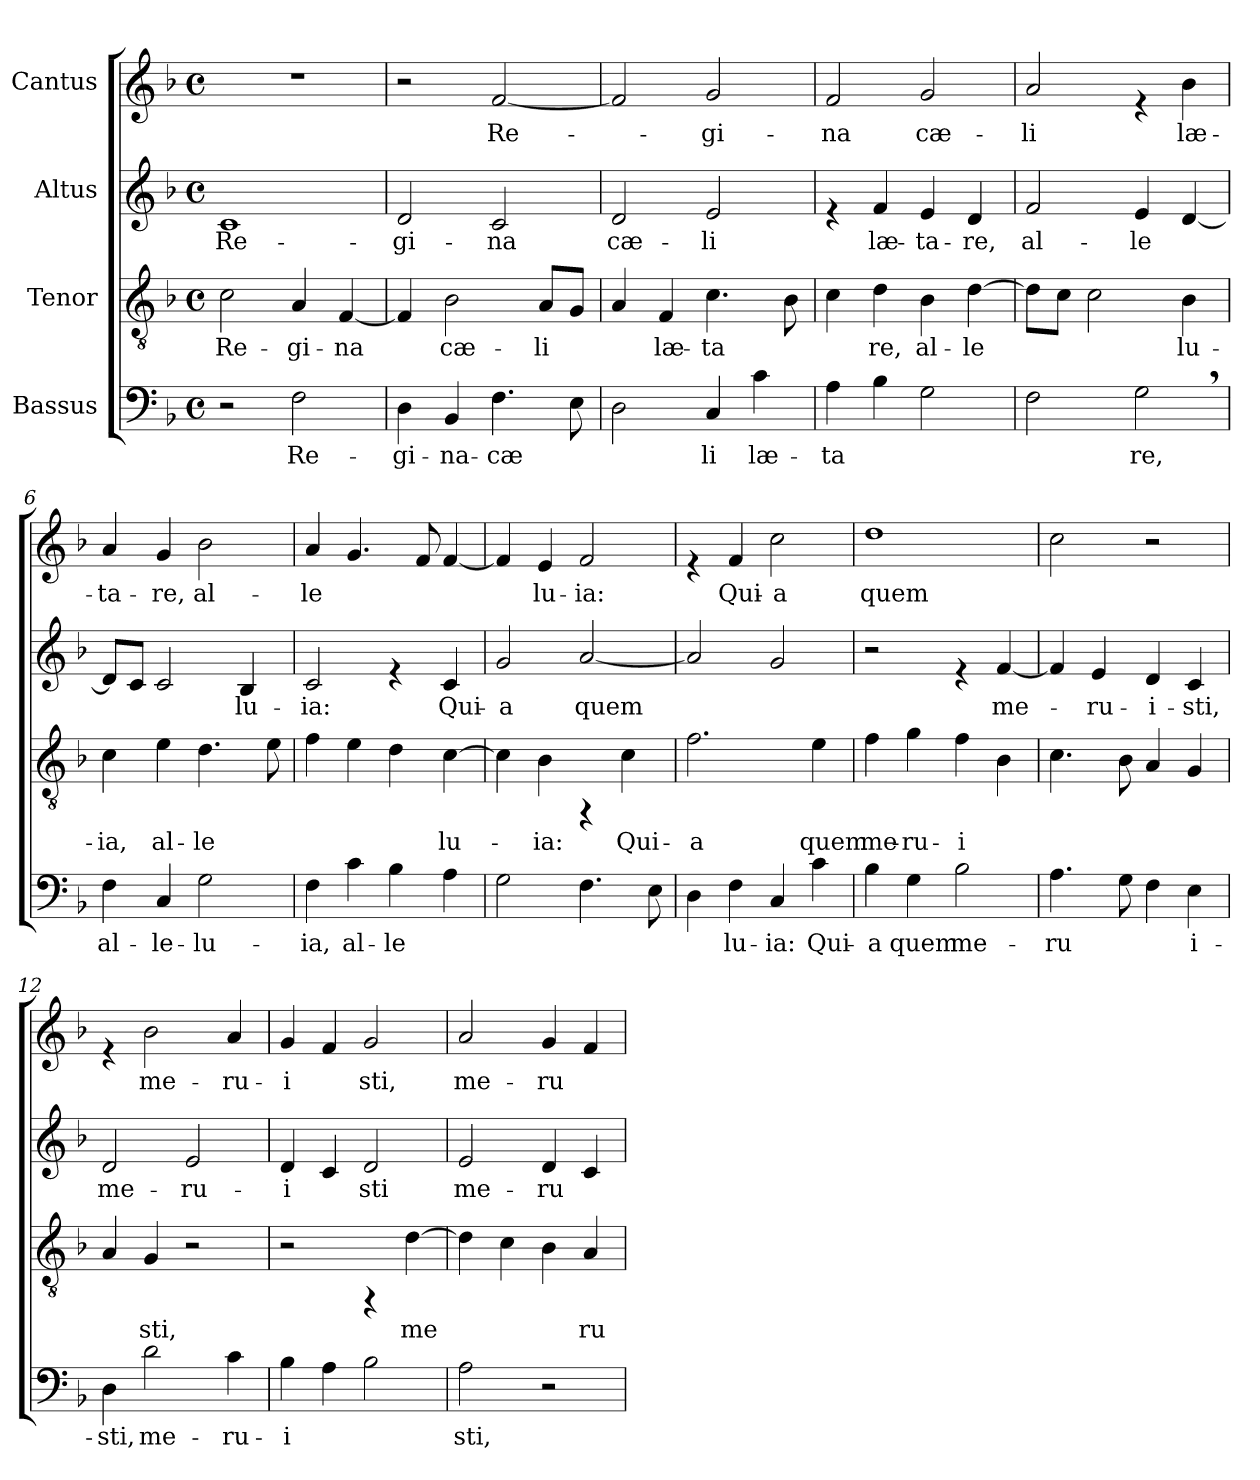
**kern	**text	**kern	**text	**kern	**text	**kern	**text
*part4	*part4	*part3	*part3	*part2	*part2	*part1	*part1
*staff4	*staff4	*staff3	*staff3	*staff2	*staff2	*staff1	*staff1
*I"Bassus	*	*I"Tenor	*	*I"Altus	*	*I"Cantus	*
!!LO:PB:g=z
*stria5	*	*stria5	*	*stria5	*	*stria5	*
*clefF4	*	*clefGv2	*	*clefG2	*	*clefG2	*
*k[b-]	*	*k[b-]	*	*k[b-]	*	*k[b-]	*
*F:	*	*F:	*	*F:	*	*F:	*
*M4/4	*	*M4/4	*	*M4/4	*	*M4/4	*
*met(c)	*	*met(c)	*	*met(c)	*	*met(c)	*
=1	=1	=1	=1	=1	=1	=1	=1
!	!	!	!LO:LY:b:cj	!	!LO:LY:b:cj	!	!
2r	.	2c\	Re-	1c	Re-	1r	.
!	!LO:LY:b:cj	!	!LO:LY:b:cj	!	!	!	!
2F\	Re-	4A/	-gi-	.	.	.	.
!	!	!	!LO:LY:b:cj	!	!	!	!
.	.	[<4F/	-na	.	.	.	.
=2	=2	=2	=2	=2	=2	=2	=2
!	!LO:LY:b:cj	!	!	!	!LO:LY:b:cj	!	!
4D\	-gi-	4F/]	.	2d/	-gi-	2r	.
!	!LO:LY:b:cj	!	!LO:LY:b:cj	!	!	!	!
4BB-/	-na-	2B-\	cæ-	.	.	.	.
!	!LO:LY:b:cj	!	!	!	!LO:LY:b:cj	!	!LO:LY:b:cj
4.F\	-cæ	.	.	2c/	-na	[<2f/	Re-
!	!	!	!LO:LY:b:cj	!	!	!	!
.	.	8A/L	-li	.	.	.	.
!	!LO:LY:b:cj	!	!LO:LY:b:cj	!	!	!	!
8E\	-	8G/J	-	.	.	.	.
=3	=3	=3	=3	=3	=3	=3	=3
!	!LO:LY:b:cj	!	!LO:LY:b:cj	!	!LO:LY:b:cj	!	!
2D\	--	4A/	--	2d/	cæ-	2f/]	.
!	!	!	!LO:LY:b:cj	!	!	!	!
.	.	4F/	-læ-	.	.	.	.
!	!LO:LY:b:cj	!	!LO:LY:b:cj	!	!LO:LY:b:cj	!	!LO:LY:b:cj
4C/	-li	4.c\	-ta	2e/	-li	2g/	-gi-
!	!LO:LY:b:cj	!	!	!	!	!	!
4c\	læ-	.	.	.	.	.	.
!	!	!	!LO:LY:b:cj	!	!	!	!
.	.	8B-\	-	.	.	.	.
=4	=4	=4	=4	=4	=4	=4	=4
!	!LO:LY:b:cj	!	!LO:LY:b:cj	!	!	!	!LO:LY:b:cj
4A\	-ta	4c\	--	4re	.	2f/	-na
!	!LO:LY:b:cj	!	!LO:LY:b:cj	!	!LO:LY:b:cj	!	!
4B-\	-	4d\	-re,	4f/	læ-	.	.
!	!LO:LY:b:cj	!	!LO:LY:b:cj	!	!LO:LY:b:cj	!	!LO:LY:b:cj
2G\	--	4B-\	al-	4e/	-ta-	2g/	cæ-
!	!	!	!LO:LY:b:cj	!	!LO:LY:b:cj	!	!
.	.	[>4d\	-le-	4d/	-re,	.	.
=5	=5	=5	=5	=5	=5	=5	=5
!	!LO:LY:b:cj	!	!	!	!LO:LY:b:cj	!	!LO:LY:b:cj
2F\	--	8d\L]	.	2f/	al-	2a/	-li
!	!	!	!LO:LY:b:cj	!	!	!	!
.	.	8c\J	--	.	.	.	.
!	!	!	!LO:LY:b:cj	!	!	!	!
.	.	2c\	--	.	.	.	.
!	!LO:LY:b:cj	!	!	!	!LO:LY:b:cj	!	!
2G,<\	-re,	.	.	4e/	-le	4re	.
!	!	!	!LO:LY:b:cj	!	!LO:LY:b:cj	!	!LO:LY:b:cj
.	.	4B-\	-lu-	[<4d/	-	4b-\	læ-
!!LO:LB:g=z
=6	=6	=6	=6	=6	=6	=6	=6
!	!LO:LY:b:cj	!	!LO:LY:b:cj	!	!	!	!LO:LY:b:cj
4F\	al-	4c\	-ia,	8d/L]	.	4a/	-ta-
!	!	!	!	!	!LO:LY:b:cj	!	!
.	.	.	.	8c/J	--	.	.
!	!LO:LY:b:cj	!	!LO:LY:b:cj	!	!LO:LY:b:cj	!	!LO:LY:b:cj
4C/	-le-	4e\	al-	2c/	--	4g/	-re,
!	!LO:LY:b:cj	!	!LO:LY:b:cj	!	!	!	!LO:LY:b:cj
2G\	-lu-	4.d\	-le	.	.	2b-\	al-
!	!	!	!	!	!LO:LY:b:cj	!	!
.	.	.	.	4B-/	-lu-	.	.
!	!	!	!LO:LY:b:cj	!	!	!	!
.	.	8e\	-	.	.	.	.
!!LO:LB:g=z
=7	=7	=7	=7	=7	=7	=7	=7
!	!LO:LY:b:cj	!	!LO:LY:b:cj	!	!LO:LY:b:cj	!	!LO:LY:b:cj
4F\	-ia,	4f\	--	2c/	-ia:	4a/	-le
!	!LO:LY:b:cj	!	!LO:LY:b:cj	!	!	!	!LO:LY:b:cj
4c\	al-	4e\	--	.	.	4.g/	-
!	!LO:LY:b:cj	!	!LO:LY:b:cj	!	!	!	!
4B-\	-le	4d\	--	4re	.	.	.
!	!	!	!	!	!	!	!LO:LY:b:cj
.	.	.	.	.	.	8f/	--
!	!LO:LY:b:cj	!	!LO:LY:b:cj	!	!LO:LY:b:cj	!	!LO:LY:b:cj
4A\	-	[>4c\	-lu-	4c/	Qui-	[<4f/	--
=8	=8	=8	=8	=8	=8	=8	=8
!	!LO:LY:b:cj	!	!	!	!LO:LY:b:cj	!	!
2G\	--	4c\]	.	2g/	-a	4f/]	.
!	!	!	!LO:LY:b:cj	!	!	!	!LO:LY:b:cj
.	.	4B-\	-ia:	.	.	4e/	-lu-
!	!LO:LY:b:cj	!	!	!	!LO:LY:b:cj	!	!LO:LY:b:cj
4.F\	--	4rEE	.	[<2a/	quem	2f/	-ia:
!	!	!	!LO:LY:b:cj	!	!	!	!
.	.	4c\	Qui-	.	.	.	.
!	!LO:LY:b:cj	!	!	!	!	!	!
8E\	--	.	.	.	.	.	.
=9	=9	=9	=9	=9	=9	=9	=9
!	!LO:LY:b:cj	!	!LO:LY:b:cj	!	!	!	!
4D\	--	2.f\	-a	2a/]	.	4re	.
!	!LO:LY:b:cj	!	!	!	!	!	!LO:LY:b:cj
4F\	-lu-	.	.	.	.	4f/	Qui-
!	!LO:LY:b:cj	!	!	!	!LO:LY:b:cj	!	!LO:LY:b:cj
4C/	-ia:	.	.	2g/	-	2cc\	-a
!	!LO:LY:b:cj	!	!LO:LY:b:cj	!	!	!	!
4c\	Qui-	4e\	quem	.	.	.	.
=10	=10	=10	=10	=10	=10	=10	=10
!	!LO:LY:b:cj	!	!LO:LY:b:cj	!	!	!	!LO:LY:b:cj
4B-\	-a	4f\	me-	2r	.	1dd	quem
!	!LO:LY:b:cj	!	!LO:LY:b:cj	!	!	!	!
4G\	quem	4g\	-ru-	.	.	.	.
!	!LO:LY:b:cj	!	!LO:LY:b:cj	!	!	!	!
2B-\	me-	4f\	-i	4re	.	.	.
!	!	!	!LO:LY:b:cj	!	!LO:LY:b:cj	!	!
.	.	4B-\	-	[<4f/	-me-	.	.
=11	=11	=11	=11	=11	=11	=11	=11
!	!LO:LY:b:cj	!	!LO:LY:b:cj	!	!	!	!LO:LY:b:cj
4.A\	-ru	4.c\	--	4f/]	.	2cc\	-
!	!	!	!	!	!LO:LY:b:cj	!	!
.	.	.	.	4e/	-ru-	.	.
!	!LO:LY:b:cj	!	!LO:LY:b:cj	!	!	!	!
8G\	-	8B-\	--	.	.	.	.
!	!LO:LY:b:cj	!	!LO:LY:b:cj	!	!LO:LY:b:cj	!	!
4F\	--	4A/	--	4d/	-i-	2r	.
!	!LO:LY:b:cj	!	!LO:LY:b:cj	!	!LO:LY:b:cj	!	!
4E\	-i-	4G/	--	4c/	-sti,	.	.
=12	=12	=12	=12	=12	=12	=12	=12
!	!LO:LY:b:cj	!	!LO:LY:b:cj	!	!LO:LY:b:cj	!	!
4D\	-sti,	4A/	--	2d/	me-	4re	.
!	!LO:LY:b:cj	!	!LO:LY:b:cj	!	!	!	!LO:LY:b:cj
2d\	me-	4G/	-sti,	.	.	2b-\	-me-
!	!	!	!	!	!LO:LY:b:cj	!	!
.	.	2r	.	2e/	-ru-	.	.
!	!LO:LY:b:cj	!	!	!	!	!	!LO:LY:b:cj
4c\	-ru-	.	.	.	.	4a/	-ru-
!!LO:LB:g=z
=13	=13	=13	=13	=13	=13	=13	=13
!	!LO:LY:b:cj	!	!	!	!LO:LY:b:cj	!	!LO:LY:b:cj
4B-\	-i	2r	.	4d/	-i	4g/	-i
!	!LO:LY:b:cj	!	!	!	!LO:LY:b:cj	!	!LO:LY:b:cj
4A\	-	.	.	4c/	-	4f/	-
!	!LO:LY:b:cj	!	!	!	!LO:LY:b:cj	!	!LO:LY:b:cj
2B-\	--	4rEE	.	2d/	-sti	2g/	-sti,
!	!	!	!LO:LY:b:cj	!	!	!	!
.	.	[>4d\	me-	.	.	.	.
=14	=14	=14	=14	=14	=14	=14	=14
!	!LO:LY:b:cj	!	!	!	!LO:LY:b:cj	!	!LO:LY:b:cj
2A\	-sti,	4d\]	.	2e/	me-	2a/	me-
!	!	!	!LO:LY:b:cj	!	!	!	!
.	.	4c\	--	.	.	.	.
!	!	!	!LO:LY:b:cj	!	!LO:LY:b:cj	!	!LO:LY:b:cj
2r	.	4B-\	--	4d/	-ru	4g/	-ru
!	!	!	!LO:LY:b:cj	!	!LO:LY:b:cj	!	!LO:LY:b:cj
.	.	4A/	-ru-	4c/	-	4f/	-
=	=	=	=	=	=	=	=
*-	*-	*-	*-	*-	*-	*-	*-
